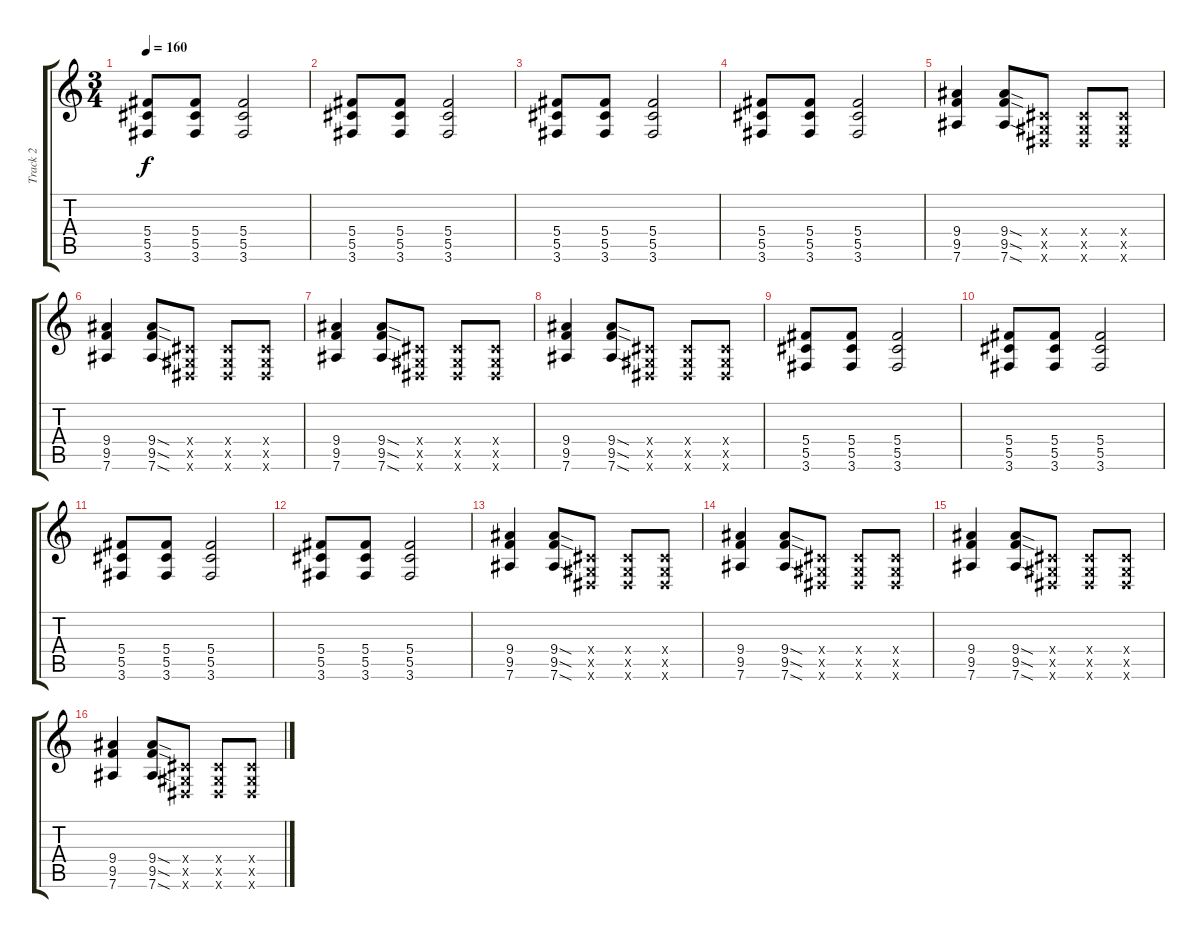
\track ("Track 2" "Track 2") {instrument electricguitarjazz}
\staff {score tabs}
\tuning (Eb4 Bb3 Gb3 Db3 Ab2 Eb2) {hide}
\ts (3 4)
\tempo 160
\clef g2
\ks c
(5.4 5.5 3.6).8{dy f} (5.4 5.5 3.6).8 (5.4 5.5 3.6).2 |
(5.4 5.5 3.6).8 (5.4 5.5 3.6).8 (5.4 5.5 3.6).2 |
(5.4 5.5 3.6).8 (5.4 5.5 3.6).8 (5.4 5.5 3.6).2 |
(5.4 5.5 3.6).8 (5.4 5.5 3.6).8 (5.4 5.5 3.6).2 |
(9.4 9.5 7.6).4 (9.4{sod} 9.5{sod} 7.6{sod}).8 (0.4{x} 0.5{x} 0.6{x}).8 (0.4{x} 0.5{x} 0.6{x}).8 (0.4{x} 0.5{x} 0.6{x}).8 |
(9.4 9.5 7.6).4 (9.4{sod} 9.5{sod} 7.6{sod}).8 (0.4{x} 0.5{x} 0.6{x}).8 (0.4{x} 0.5{x} 0.6{x}).8 (0.4{x} 0.5{x} 0.6{x}).8 |
(9.4 9.5 7.6).4 (9.4{sod} 9.5{sod} 7.6{sod}).8 (0.4{x} 0.5{x} 0.6{x}).8 (0.4{x} 0.5{x} 0.6{x}).8 (0.4{x} 0.5{x} 0.6{x}).8 |
(9.4 9.5 7.6).4 (9.4{sod} 9.5{sod} 7.6{sod}).8 (0.4{x} 0.5{x} 0.6{x}).8 (0.4{x} 0.5{x} 0.6{x}).8 (0.4{x} 0.5{x} 0.6{x}).8 |
(5.4 5.5 3.6).8 (5.4 5.5 3.6).8 (5.4 5.5 3.6).2 |
(5.4 5.5 3.6).8 (5.4 5.5 3.6).8 (5.4 5.5 3.6).2 |
(5.4 5.5 3.6).8 (5.4 5.5 3.6).8 (5.4 5.5 3.6).2 |
(5.4 5.5 3.6).8 (5.4 5.5 3.6).8 (5.4 5.5 3.6).2 |
(9.4 9.5 7.6).4 (9.4{sod} 9.5{sod} 7.6{sod}).8 (0.4{x} 0.5{x} 0.6{x}).8 (0.4{x} 0.5{x} 0.6{x}).8 (0.4{x} 0.5{x} 0.6{x}).8 |
(9.4 9.5 7.6).4 (9.4{sod} 9.5{sod} 7.6{sod}).8 (0.4{x} 0.5{x} 0.6{x}).8 (0.4{x} 0.5{x} 0.6{x}).8 (0.4{x} 0.5{x} 0.6{x}).8 |
(9.4 9.5 7.6).4 (9.4{sod} 9.5{sod} 7.6{sod}).8 (0.4{x} 0.5{x} 0.6{x}).8 (0.4{x} 0.5{x} 0.6{x}).8 (0.4{x} 0.5{x} 0.6{x}).8 |
(9.4 9.5 7.6).4 (9.4{sod} 9.5{sod} 7.6{sod}).8 (0.4{x} 0.5{x} 0.6{x}).8 (0.4{x} 0.5{x} 0.6{x}).8 (0.4{x} 0.5{x} 0.6{x}).8
